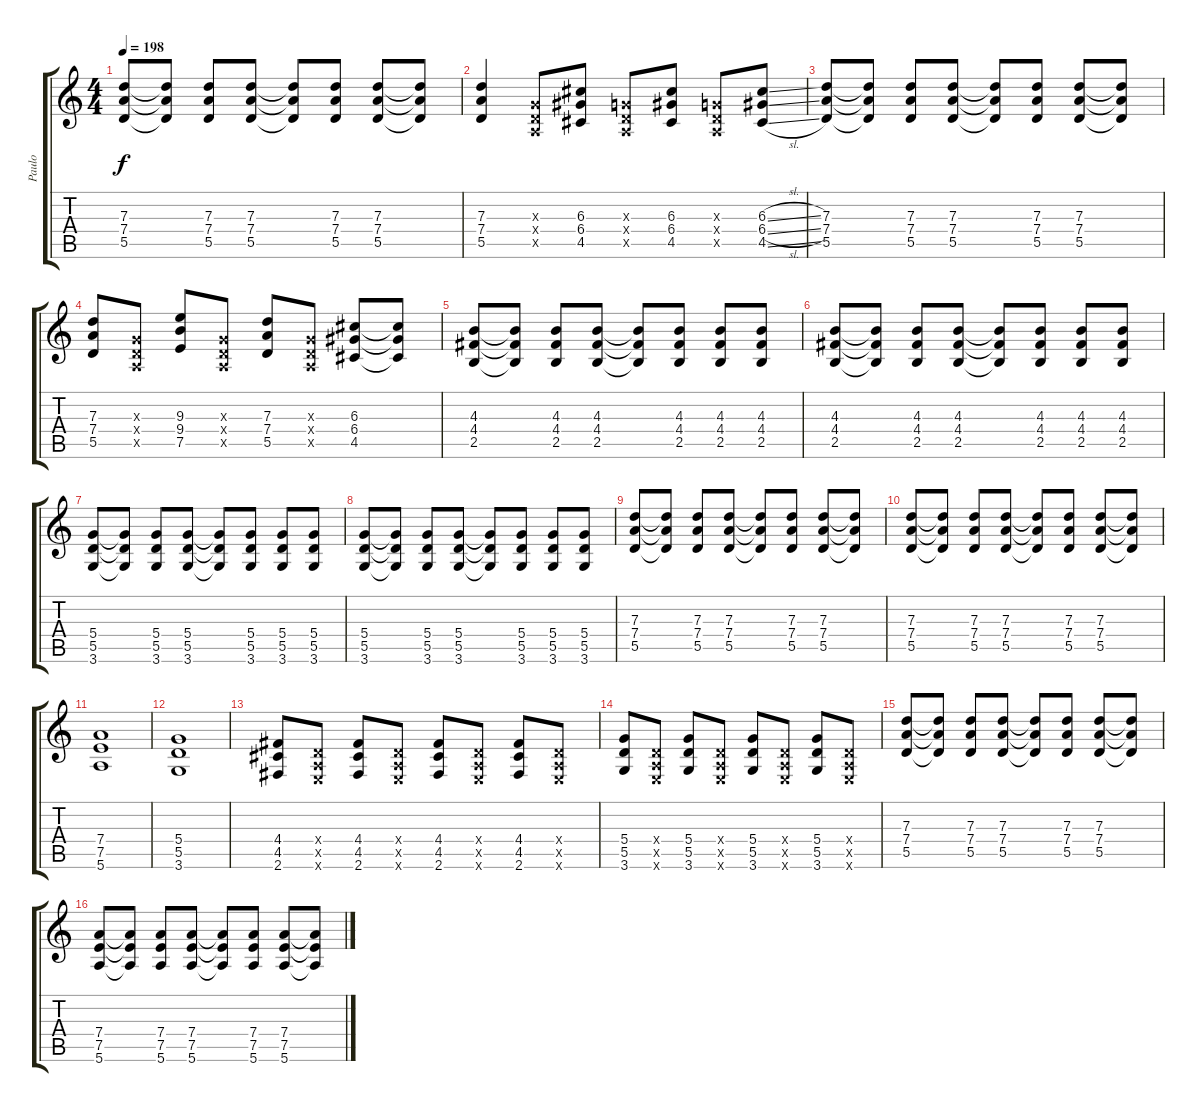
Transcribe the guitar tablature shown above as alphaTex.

\track ("Paulo" "Paulo") {instrument overdrivenguitar}
\staff {score tabs}
\tuning (E4 B3 G3 D3 A2 E2) {hide}
\ts (4 4)
\tempo 198
\clef g2
\ks c
(7.3 7.4 5.5).8{dy f} (7.3{t} 7.4{t} 5.5{t}).8 (7.3 7.4 5.5).8 (7.3 7.4 5.5).8 (7.3{t} 7.4{t} 5.5{t}).8 (7.3 7.4 5.5).8 (7.3 7.4 5.5).8 (7.3{t} 7.4{t} 5.5{t}).8 |
(7.3 7.4 5.5).4 (0.3{x} 0.4{x} 0.5{x}).8 (6.3 6.4 4.5).8 (0.3{x} 0.4{x} 0.5{x}).8 (6.3 6.4 4.5).8 (0.3{x} 0.4{x} 0.5{x}).8 (6.3{sl} 6.4{sl} 4.5{sl}).8 |
(7.3 7.4 5.5).8 (7.3{t} 7.4{t} 5.5{t}).8 (7.3 7.4 5.5).8 (7.3 7.4 5.5).8 (7.3{t} 7.4{t} 5.5{t}).8 (7.3 7.4 5.5).8 (7.3 7.4 5.5).8 (7.3{t} 7.4{t} 5.5{t}).8 |
(7.3 7.4 5.5).8 (0.3{x} 0.4{x} 0.5{x}).8 (9.3 9.4 7.5).8 (0.3{x} 0.4{x} 0.5{x}).8 (7.3 7.4 5.5).8 (0.3{x} 0.4{x} 0.5{x}).8 (6.3 6.4 4.5).8 (6.3{t} 6.4{t} 4.5{t}).8 |
(4.3 4.4 2.5).8 (4.3{t} 4.4{t} 2.5{t}).8 (4.3 4.4 2.5).8 (4.3 4.4 2.5).8 (4.3{t} 4.4{t} 2.5{t}).8 (4.3 4.4 2.5).8 (4.3 4.4 2.5).8 (4.3 4.4 2.5).8 |
(4.3 4.4 2.5).8 (4.3{t} 4.4{t} 2.5{t}).8 (4.3 4.4 2.5).8 (4.3 4.4 2.5).8 (4.3{t} 4.4{t} 2.5{t}).8 (4.3 4.4 2.5).8 (4.3 4.4 2.5).8 (4.3 4.4 2.5).8 |
(5.4 5.5 3.6).8 (5.4{t} 5.5{t} 3.6{t}).8 (5.4 5.5 3.6).8 (5.4 5.5 3.6).8 (5.4{t} 5.5{t} 3.6{t}).8 (5.4 5.5 3.6).8 (5.4 5.5 3.6).8 (5.4 5.5 3.6).8 |
(5.4 5.5 3.6).8 (5.4{t} 5.5{t} 3.6{t}).8 (5.4 5.5 3.6).8 (5.4 5.5 3.6).8 (5.4{t} 5.5{t} 3.6{t}).8 (5.4 5.5 3.6).8 (5.4 5.5 3.6).8 (5.4 5.5 3.6).8 |
(7.3 7.4 5.5).8 (7.3{t} 7.4{t} 5.5{t}).8 (7.3 7.4 5.5).8 (7.3 7.4 5.5).8 (7.3{t} 7.4{t} 5.5{t}).8 (7.3 7.4 5.5).8 (7.3 7.4 5.5).8 (7.3{t} 7.4{t} 5.5{t}).8 |
(7.3 7.4 5.5).8 (7.3{t} 7.4{t} 5.5{t}).8 (7.3 7.4 5.5).8 (7.3 7.4 5.5).8 (7.3{t} 7.4{t} 5.5{t}).8 (7.3 7.4 5.5).8 (7.3 7.4 5.5).8 (7.3{t} 7.4{t} 5.5{t}).8 |
(7.4 7.5 5.6).1 |
(5.4 5.5 3.6).1 |
(4.4 4.5 2.6).8 (0.4{x} 0.5{x} 0.6{x}).8 (4.4 4.5 2.6).8 (0.4{x} 0.5{x} 0.6{x}).8 (4.4 4.5 2.6).8 (0.4{x} 0.5{x} 0.6{x}).8 (4.4 4.5 2.6).8 (0.4{x} 0.5{x} 0.6{x}).8 |
(5.4 5.5 3.6).8 (0.4{x} 0.5{x} 0.6{x}).8 (5.4 5.5 3.6).8 (0.4{x} 0.5{x} 0.6{x}).8 (5.4 5.5 3.6).8 (0.4{x} 0.5{x} 0.6{x}).8 (5.4 5.5 3.6).8 (0.4{x} 0.5{x} 0.6{x}).8 |
(7.3 7.4 5.5).8 (7.3{t} 7.4{t} 5.5{t}).8 (7.3 7.4 5.5).8 (7.3 7.4 5.5).8 (7.3{t} 7.4{t} 5.5{t}).8 (7.3 7.4 5.5).8 (7.3 7.4 5.5).8 (7.3{t} 7.4{t} 5.5{t}).8 |
(7.4 7.5 5.6).8 (7.4{t} 7.5{t} 5.6{t}).8 (7.4 7.5 5.6).8 (7.4 7.5 5.6).8 (7.4{t} 7.5{t} 5.6{t}).8 (7.4 7.5 5.6).8 (7.4 7.5 5.6).8 (7.4{t} 7.5{t} 5.6{t}).8
